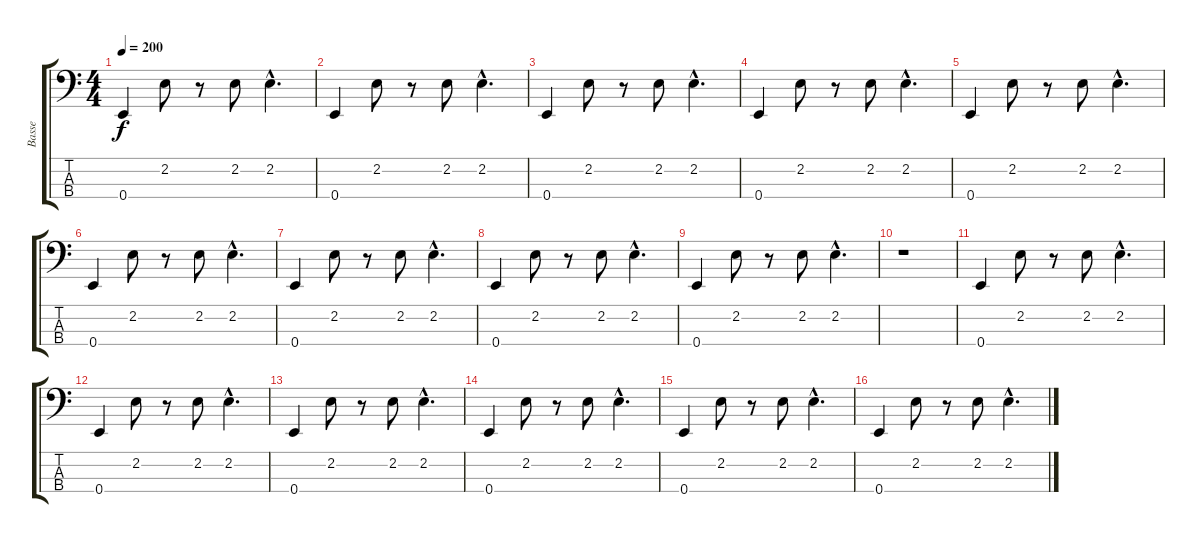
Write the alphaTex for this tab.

\track ("Basse" "Basse") {instrument electricbassfinger}
\staff {score tabs}
\tuning (G2 D2 A1 E1) {hide}
\ts (4 4)
\tempo 200
\clef f4
\ks c
0.4.4{dy f} 2.2.8 r.8 2.2.8 2.2{hac}.4{d} |
0.4.4 2.2.8 r.8 2.2.8 2.2{hac}.4{d} |
0.4.4 2.2.8 r.8 2.2.8 2.2{hac}.4{d} |
0.4.4 2.2.8 r.8 2.2.8 2.2{hac}.4{d} |
0.4.4 2.2.8 r.8 2.2.8 2.2{hac}.4{d} |
0.4.4 2.2.8 r.8 2.2.8 2.2{hac}.4{d} |
0.4.4 2.2.8 r.8 2.2.8 2.2{hac}.4{d} |
0.4.4 2.2.8 r.8 2.2.8 2.2{hac}.4{d} |
0.4.4 2.2.8 r.8 2.2.8 2.2{hac}.4{d} |
r.1 |
0.4.4 2.2.8 r.8 2.2.8 2.2{hac}.4{d} |
0.4.4 2.2.8 r.8 2.2.8 2.2{hac}.4{d} |
0.4.4 2.2.8 r.8 2.2.8 2.2{hac}.4{d} |
0.4.4 2.2.8 r.8 2.2.8 2.2{hac}.4{d} |
0.4.4 2.2.8 r.8 2.2.8 2.2{hac}.4{d} |
0.4.4 2.2.8 r.8 2.2.8 2.2{hac}.4{d}
